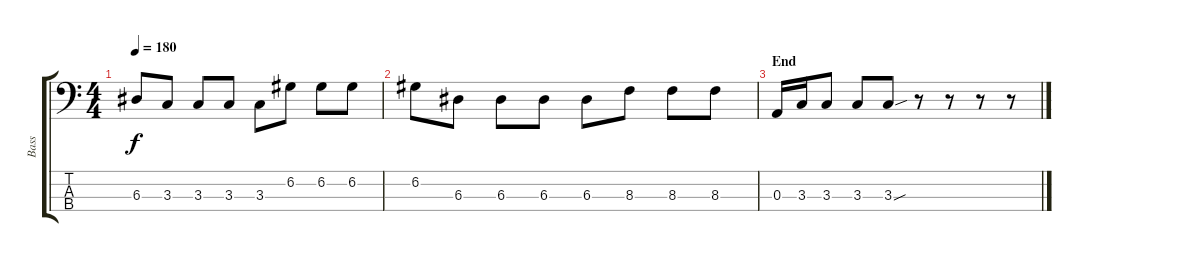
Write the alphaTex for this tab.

\track ("Bass" "Bass") {instrument electricbasspick}
\staff {score tabs}
\tuning (G2 D2 A1 E1) {hide}
\ts (4 4)
\tempo 180
\clef f4
\ks c
6.3.8{dy f} 3.3.8 3.3.8 3.3.8 3.3.8 6.2.8 6.2.8 6.2.8 |
6.2.8 6.3.8 6.3.8 6.3.8 6.3.8 8.3.8 8.3.8 8.3.8 |
\section ("" "End")
0.3.16 3.3.16 3.3.8 3.3.8 3.3{sou}.8 r.8 r.8 r.8 r.8
